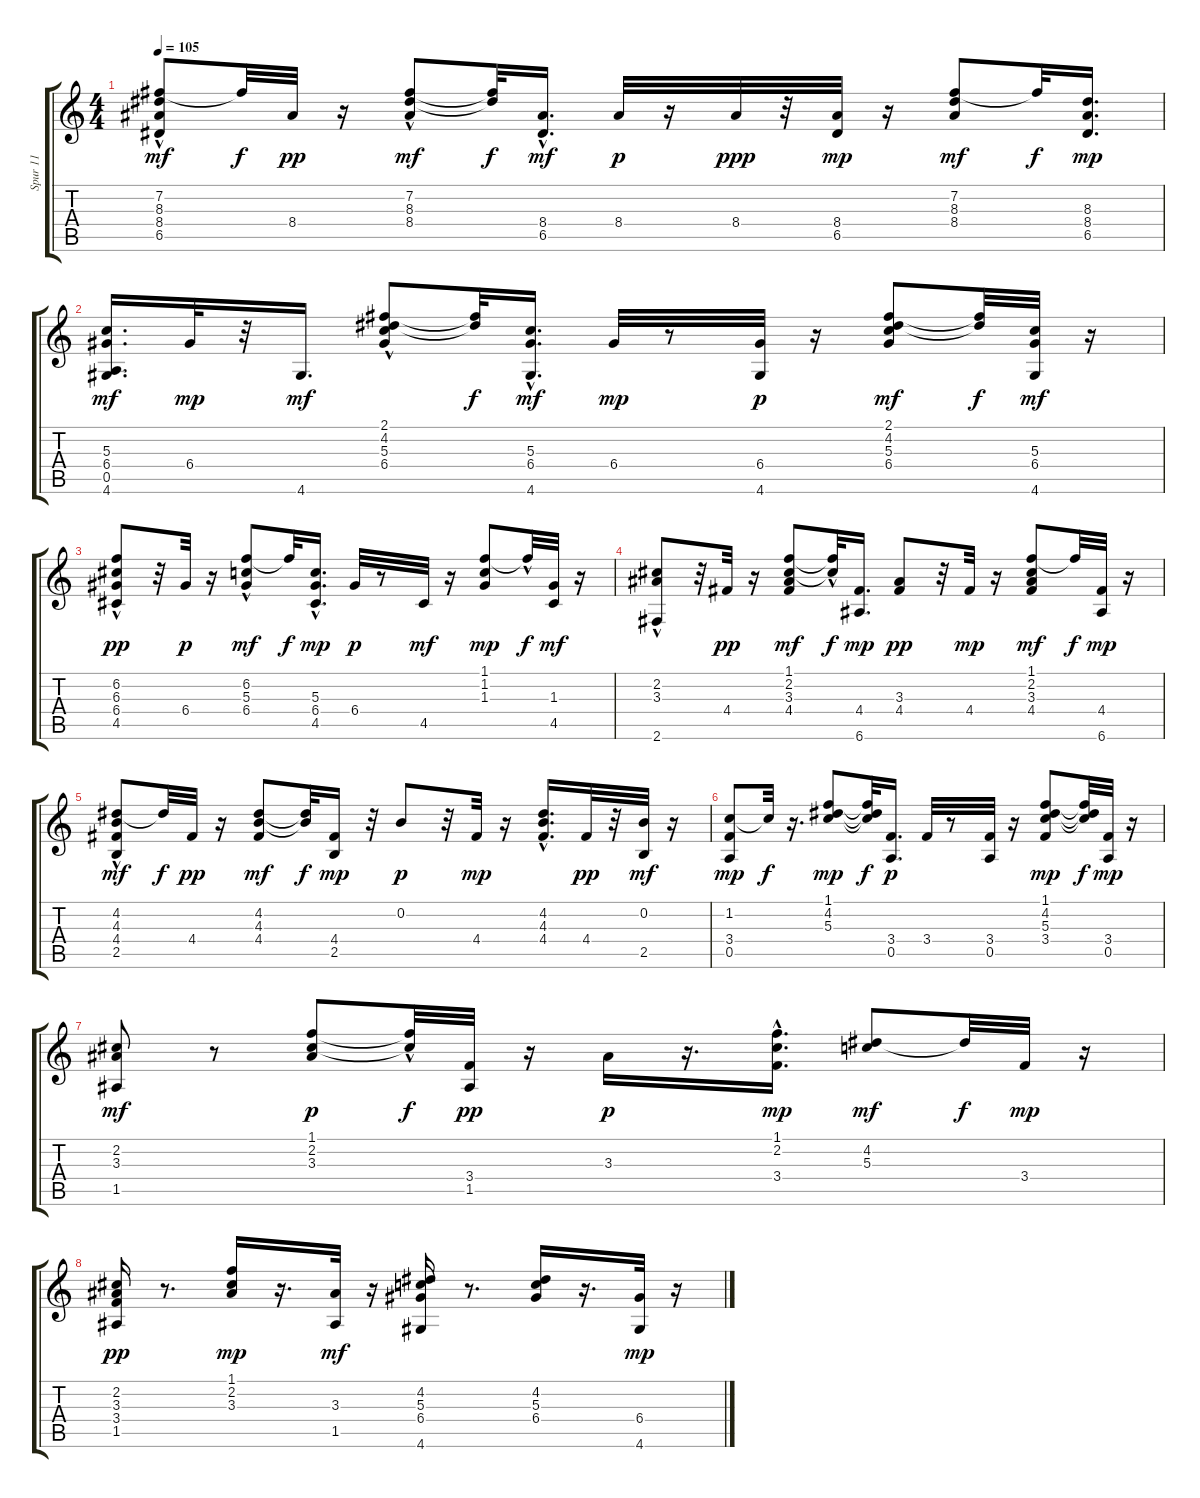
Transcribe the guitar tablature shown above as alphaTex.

\track ("Spur 11" "Spur 11") {instrument acousticguitarsteel}
\staff {score tabs}
\tuning (E4 B3 G3 D3 A2 E2) {hide}
\ts (4 4)
\tempo 105
\clef g2
\ks c
(7.2 8.3{hac} 8.4 6.5).8{dy mf} 7.2{t}.32{dy f} 8.4.32{dy pp} r.16 (7.2 8.3 8.4{hac}).8{dy mf} (7.2{t} 8.3{t}).32{dy f} (8.4 6.5{hac}).16{d dy mf} 8.4.32{dy p} r.16 8.4.32{dy ppp} r.32 (8.4 6.5).32{dy mp} r.16 (7.2 8.3 8.4).8{dy mf} 7.2{t}.32{dy f} (8.3 8.4 6.5).16{d dy mp} |
(5.3 6.4 0.5 4.6).16{d dy mf} 6.4.32{dy mp} r.32 4.6.16{d dy mf} (2.1 4.2 5.3 6.4{hac}).8 (2.1{t} 4.2{t}).32{dy f} (5.3 6.4 4.6{hac}).16{d dy mf} 6.4.32{dy mp} r.8 (6.4 4.6).32{dy p} r.16 (2.1 4.2 5.3 6.4).8{dy mf} (2.1{t} 4.2{t}).32{dy f} (5.3 6.4 4.6).32{dy mf} r.16 |
(6.2{hac} 6.3 6.4 4.5).8{dy pp} r.32 6.4.32{dy p} r.16 (6.2 5.3 6.4{hac}).8{dy mf} 6.2{t}.32{dy f} (5.3 6.4 4.5{hac}).16{d dy mp} 6.4.32{dy p} r.8 4.5.32{dy mf} r.16 (1.1 1.2 1.3).8{dy mp} 1.1{hac t}.32{dy f} (1.3 4.5).32{dy mf} r.16 |
(2.2{hac} 3.3 2.6).8 r.32 4.4.32{dy pp} r.16 (1.1 2.2 3.3 4.4).8{dy mf} (1.1{hac t} 2.2{hac t}).32{dy f} (4.4 6.6).16{d dy mp} (3.3 4.4).8{dy pp} r.32 4.4.32{dy mp} r.16 (1.1 2.2 3.3 4.4).8{dy mf} 1.1{t}.32{dy f} (4.4 6.6).32{dy mp} r.16 |
(4.2 4.3 4.4 2.5{hac}).8{dy mf} 4.2{t}.32{dy f} 4.4.32{dy pp} r.16 (4.2 4.3 4.4).8{dy mf} (4.2{t} 4.3{t}).32{dy f} (4.4 2.5).16{dy mp} r.32 0.2.8{dy p} r.32 4.4.32{dy mp} r.16 (4.2{hac} 4.3 4.4).16{d} 4.4.32{dy pp} r.32 (0.2 2.5).32{dy mf} r.16 |
(1.2 3.4 0.5).8{dy mp} 1.2{t}.32{dy f} r.16{d} (1.1 4.2 5.3).8{dy mp} (1.1{t} 4.2{t} 5.3{t}).32{dy f} (3.4 0.5).16{d dy p} 3.4.32 r.8 (3.4 0.5).32 r.16 (1.1 4.2 5.3 3.4).8{dy mp} (1.1{t} 4.2{t} 5.3{t}).32{dy f} (3.4 0.5).32{dy mp} r.16 |
(2.2 3.3 1.5).8{dy mf} r.8 (1.1 2.2 3.3).8{dy p} (1.1{t} 2.2{hac t}).32{dy f} (3.4 1.5).32{dy pp} r.16 3.3.16{dy p} r.16{d} (1.1{hac} 2.2 3.4).16{d dy mp} (4.2 5.3).8{dy mf} 4.2{t}.32{dy f} 3.4.32{dy mp} r.16 |
(2.2 3.3 3.4 1.5).16{dy pp} r.8{d} (1.1 2.2 3.3).16{dy mp} r.16{d} (3.3 1.5).32{dy mf} r.16 (4.2 5.3 6.4 4.6).16 r.8{d} (4.2 5.3 6.4).16 r.16{d} (6.4 4.6).32{dy mp} r.16
